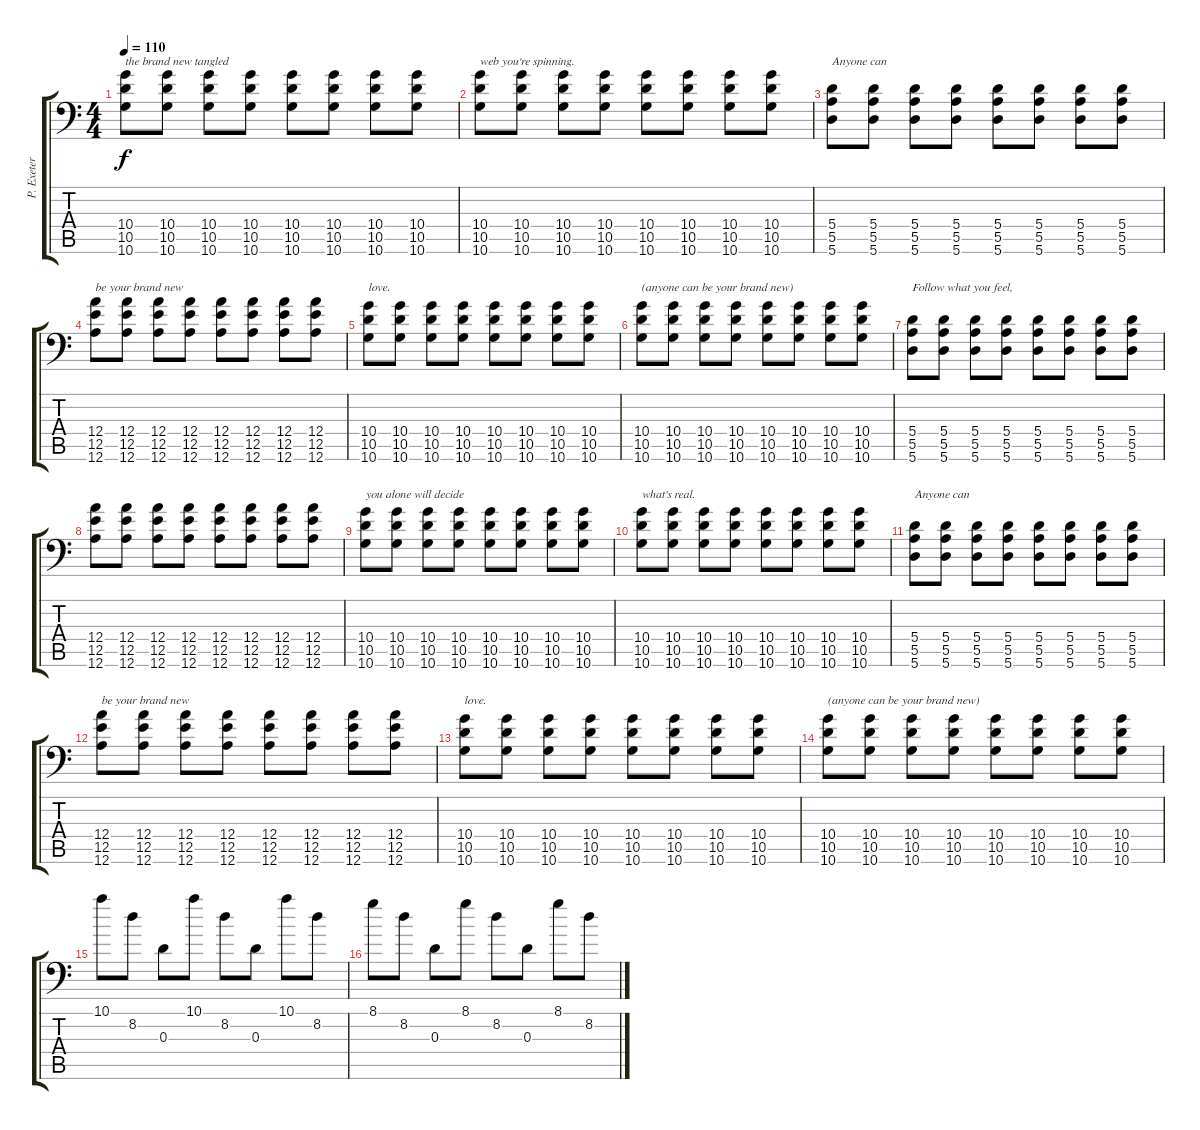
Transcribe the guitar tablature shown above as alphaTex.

\track ("P. Exeter Blue 1" "P. Exeter ") {instrument electricguitarclean}
\staff {score tabs}
\tuning (B3 Gb3 D3 A2 E2 A1) {hide}
\ts (4 4)
\tempo 110
\clef f4
\ks c
(10.4 10.5 10.6).8{txt "the brand new tangled" dy f} (10.4 10.5 10.6).8 (10.4 10.5 10.6).8 (10.4 10.5 10.6).8 (10.4 10.5 10.6).8 (10.4 10.5 10.6).8 (10.4 10.5 10.6).8 (10.4 10.5 10.6).8 |
(10.4 10.5 10.6).8{txt "web you're spinning."} (10.4 10.5 10.6).8 (10.4 10.5 10.6).8 (10.4 10.5 10.6).8 (10.4 10.5 10.6).8 (10.4 10.5 10.6).8 (10.4 10.5 10.6).8 (10.4 10.5 10.6).8 |
(5.4 5.5 5.6).8{txt "Anyone can "} (5.4 5.5 5.6).8 (5.4 5.5 5.6).8 (5.4 5.5 5.6).8 (5.4 5.5 5.6).8 (5.4 5.5 5.6).8 (5.4 5.5 5.6).8 (5.4 5.5 5.6).8 |
(12.4 12.5 12.6).8{txt "be your brand new"} (12.4 12.5 12.6).8 (12.4 12.5 12.6).8 (12.4 12.5 12.6).8 (12.4 12.5 12.6).8 (12.4 12.5 12.6).8 (12.4 12.5 12.6).8 (12.4 12.5 12.6).8 |
(10.4 10.5 10.6).8{txt "love."} (10.4 10.5 10.6).8 (10.4 10.5 10.6).8 (10.4 10.5 10.6).8 (10.4 10.5 10.6).8 (10.4 10.5 10.6).8 (10.4 10.5 10.6).8 (10.4 10.5 10.6).8 |
(10.4 10.5 10.6).8{txt "(anyone can be your brand new)"} (10.4 10.5 10.6).8 (10.4 10.5 10.6).8 (10.4 10.5 10.6).8 (10.4 10.5 10.6).8 (10.4 10.5 10.6).8 (10.4 10.5 10.6).8 (10.4 10.5 10.6).8 |
(5.4 5.5 5.6).8{txt "Follow what you feel,"} (5.4 5.5 5.6).8 (5.4 5.5 5.6).8 (5.4 5.5 5.6).8 (5.4 5.5 5.6).8 (5.4 5.5 5.6).8 (5.4 5.5 5.6).8 (5.4 5.5 5.6).8 |
(12.4 12.5 12.6).8 (12.4 12.5 12.6).8 (12.4 12.5 12.6).8 (12.4 12.5 12.6).8 (12.4 12.5 12.6).8 (12.4 12.5 12.6).8 (12.4 12.5 12.6).8 (12.4 12.5 12.6).8 |
(10.4 10.5 10.6).8{txt "you alone will decide"} (10.4 10.5 10.6).8 (10.4 10.5 10.6).8 (10.4 10.5 10.6).8 (10.4 10.5 10.6).8 (10.4 10.5 10.6).8 (10.4 10.5 10.6).8 (10.4 10.5 10.6).8 |
(10.4 10.5 10.6).8{txt "what's real."} (10.4 10.5 10.6).8 (10.4 10.5 10.6).8 (10.4 10.5 10.6).8 (10.4 10.5 10.6).8 (10.4 10.5 10.6).8 (10.4 10.5 10.6).8 (10.4 10.5 10.6).8 |
(5.4 5.5 5.6).8{txt "Anyone can "} (5.4 5.5 5.6).8 (5.4 5.5 5.6).8 (5.4 5.5 5.6).8 (5.4 5.5 5.6).8 (5.4 5.5 5.6).8 (5.4 5.5 5.6).8 (5.4 5.5 5.6).8 |
(12.4 12.5 12.6).8{txt "be your brand new"} (12.4 12.5 12.6).8 (12.4 12.5 12.6).8 (12.4 12.5 12.6).8 (12.4 12.5 12.6).8 (12.4 12.5 12.6).8 (12.4 12.5 12.6).8 (12.4 12.5 12.6).8 |
(10.4 10.5 10.6).8{txt "love."} (10.4 10.5 10.6).8 (10.4 10.5 10.6).8 (10.4 10.5 10.6).8 (10.4 10.5 10.6).8 (10.4 10.5 10.6).8 (10.4 10.5 10.6).8 (10.4 10.5 10.6).8 |
(10.4 10.5 10.6).8{txt "(anyone can be your brand new)"} (10.4 10.5 10.6).8 (10.4 10.5 10.6).8 (10.4 10.5 10.6).8 (10.4 10.5 10.6).8 (10.4 10.5 10.6).8 (10.4 10.5 10.6).8 (10.4 10.5 10.6).8 |
10.1.8 8.2.8 0.3.8 10.1.8 8.2.8 0.3.8 10.1.8 8.2.8 |
8.1.8 8.2.8 0.3.8 8.1.8 8.2.8 0.3.8 8.1.8 8.2.8
